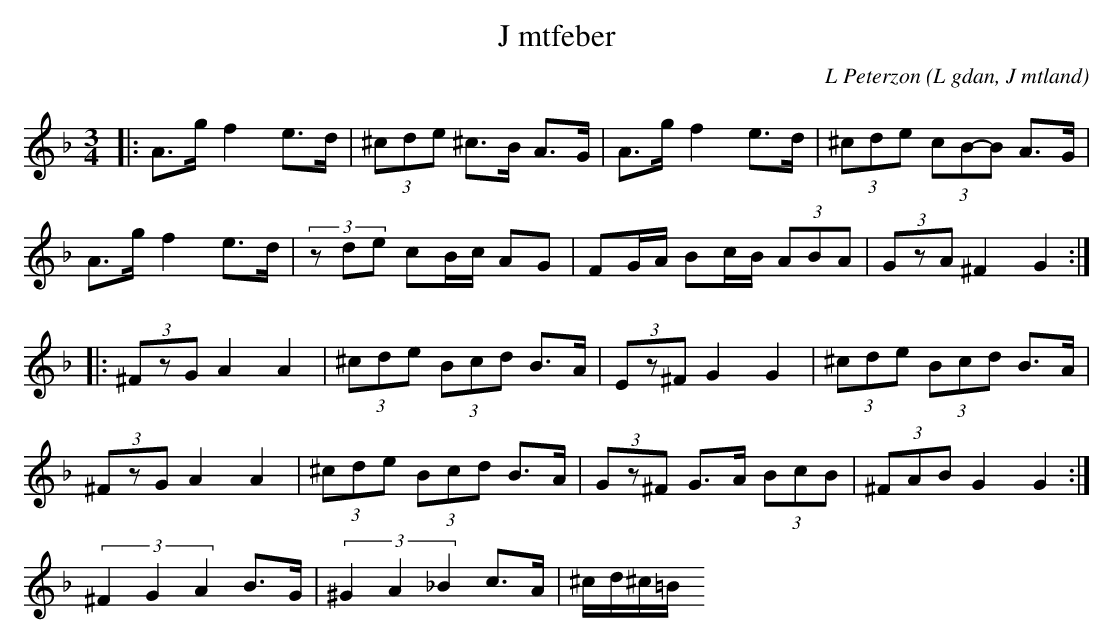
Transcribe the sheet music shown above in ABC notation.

X:1
T:J mtfeber
C: L Peterzon
O:L gdan, J mtland
M:3/4
L:1/8
K:Dm
|: A>g f2 e>d|(3^cde ^c>B A>G|A>g f2 e>d|(3^cde (3cB-B A>G|
A>g f2 e>d|(3zde cB/c/ AG|FG/A/ Bc/B/ (3ABA|(3GzA ^F2 G2:|
|:(3^FzG A2 A2|(3^cde (3Bcd B>A|(3Ez^F G2 G2|(3^cde (3Bcd B>A|
(3^FzG A2 A2|(3^cde (3Bcd B>A| (3Gz^F G>A (3BcB|(3^FAB G2 G2:|
(3^F2G2A2 B>G|(3^G2A2_B2 c>A|^c/d/^c/=B/
